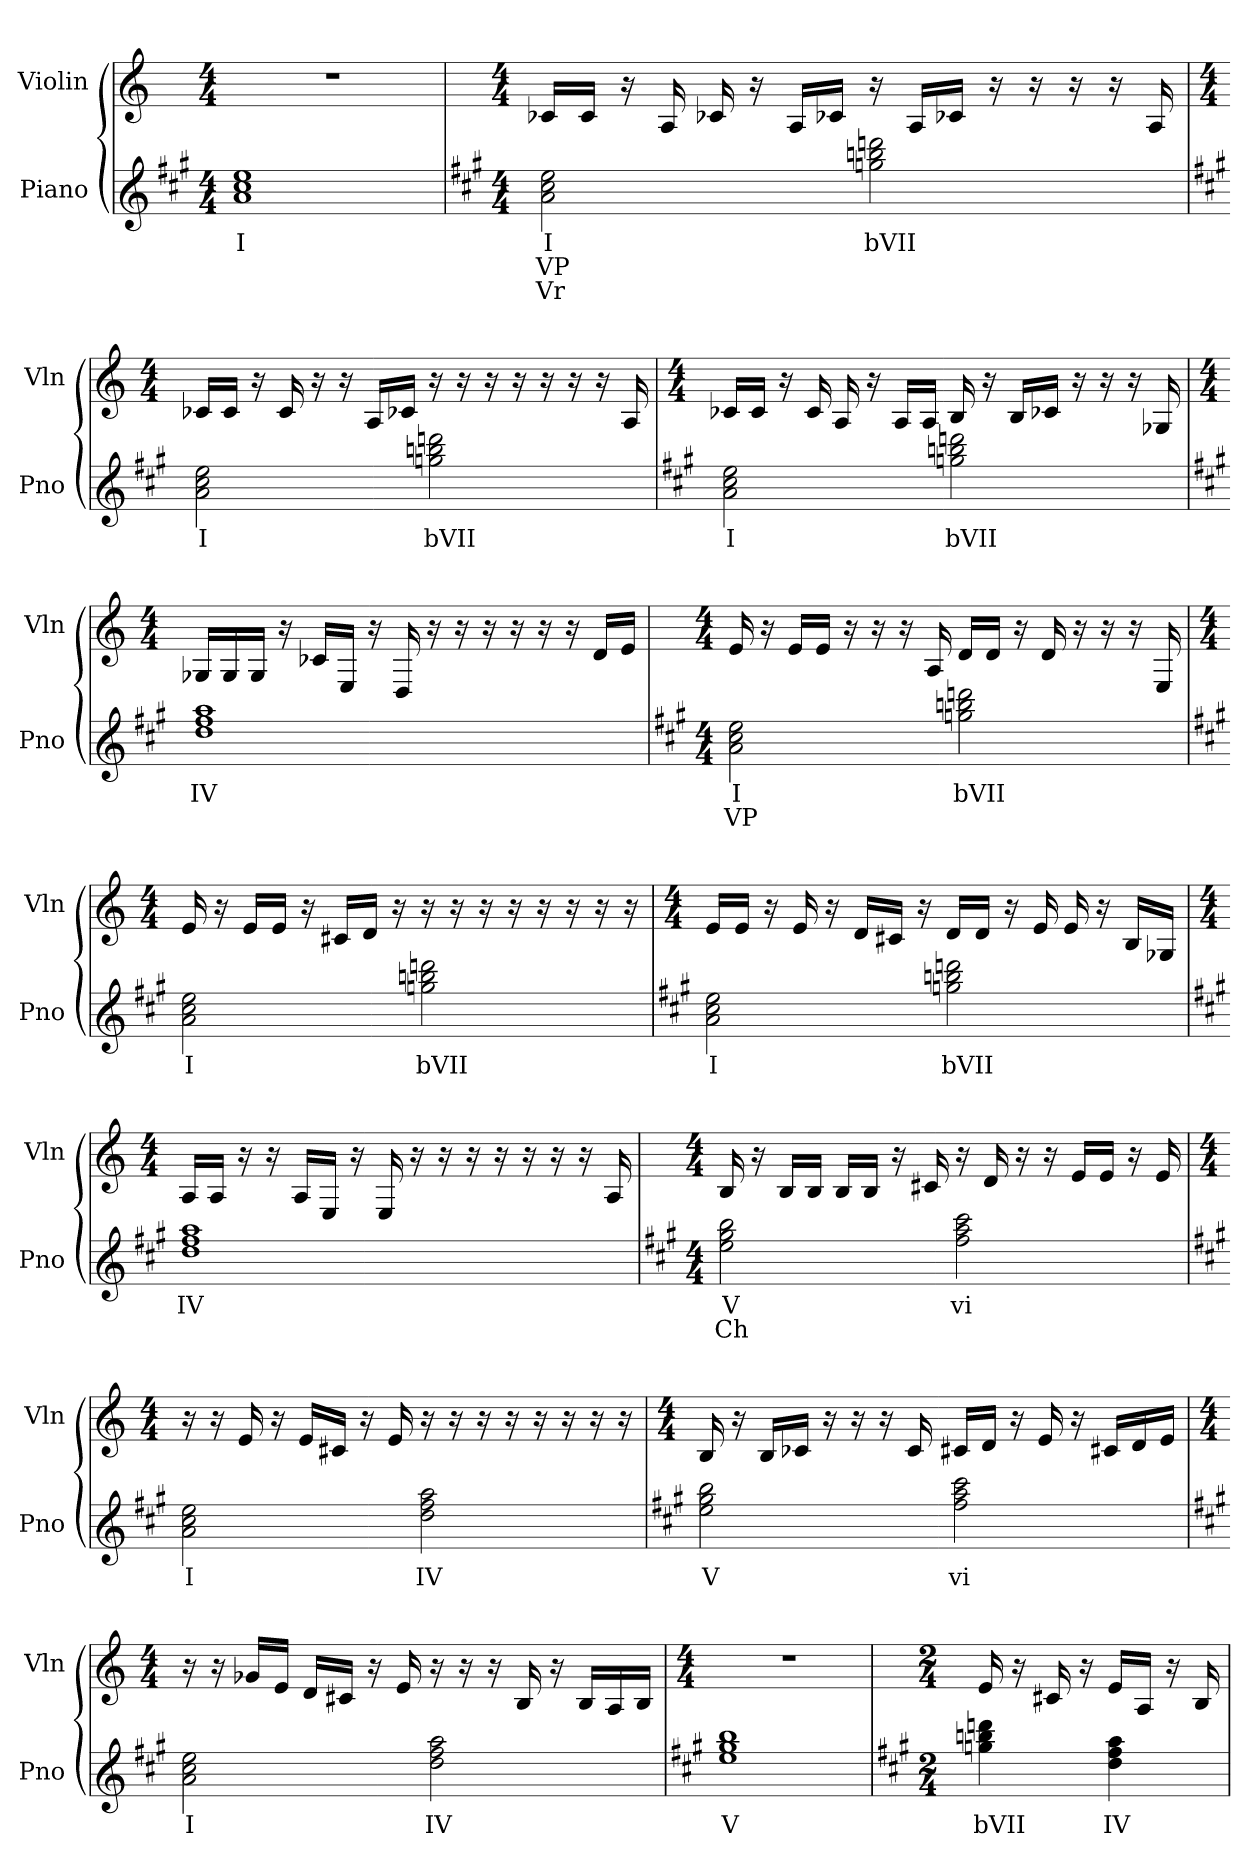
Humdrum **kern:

**kern	**text	**text	**text	**kern
*part2	*part2	*part2	*part2	*part1
*staff2	*staff2	*staff2	*staff2	*staff1
*I"Piano	*	*	*	*I"Violin
*I'Pno	*	*	*	*I'Vln
*k[f#c#g#]	*	*	*	*
*A:	*	*	*	*
*M4/4	*	*	*	*M4/4
=	=	=	=	=
1a 1cc# 1ee	I	.	.	1r
=	=	=	=	=
*k[f#c#g#]	*	*	*	*
*A:	*	*	*	*
*M4/4	*	*	*	*M4/4
2a 2cc# 2ee	I	VP	Vr	16c-XLL
.	.	.	.	16c-JJ
.	.	.	.	16r
.	.	.	.	16A
.	.	.	.	16c-X
.	.	.	.	16r
.	.	.	.	16ALL
.	.	.	.	16c-XJJ
2ggn 2bbn 2dddn	bVII	.	.	16r
.	.	.	.	16ALL
.	.	.	.	16c-XJJ
.	.	.	.	16r
.	.	.	.	16r
.	.	.	.	16r
.	.	.	.	16r
.	.	.	.	16A
=	=	=	=	=
*k[f#c#g#]	*	*	*	*
*A:	*	*	*	*
*	*	*	*	*M4/4
2a 2cc# 2ee	I	.	.	16c-XLL
.	.	.	.	16c-JJ
.	.	.	.	16r
.	.	.	.	16c-
.	.	.	.	16r
.	.	.	.	16r
.	.	.	.	16ALL
.	.	.	.	16c-XJJ
2ggn 2bbn 2dddn	bVII	.	.	16r
.	.	.	.	16r
.	.	.	.	16r
.	.	.	.	16r
.	.	.	.	16r
.	.	.	.	16r
.	.	.	.	16r
.	.	.	.	16A
=	=	=	=	=
*k[f#c#g#]	*	*	*	*
*A:	*	*	*	*
*	*	*	*	*M4/4
2a 2cc# 2ee	I	.	.	16c-XLL
.	.	.	.	16c-JJ
.	.	.	.	16r
.	.	.	.	16c-
.	.	.	.	16A
.	.	.	.	16r
.	.	.	.	16ALL
.	.	.	.	16AJJ
2ggn 2bbn 2dddn	bVII	.	.	16B
.	.	.	.	16r
.	.	.	.	16BLL
.	.	.	.	16c-XJJ
.	.	.	.	16r
.	.	.	.	16r
.	.	.	.	16r
.	.	.	.	16G-X
=	=	=	=	=
*k[f#c#g#]	*	*	*	*
*A:	*	*	*	*
*	*	*	*	*M4/4
1dd 1ff# 1aa	IV	.	.	16G-XLL
.	.	.	.	16G-
.	.	.	.	16G-JJ
.	.	.	.	16r
.	.	.	.	16c-XLL
.	.	.	.	16EJJ
.	.	.	.	16r
.	.	.	.	16D
.	.	.	.	16r
.	.	.	.	16r
.	.	.	.	16r
.	.	.	.	16r
.	.	.	.	16r
.	.	.	.	16r
.	.	.	.	16dLL
.	.	.	.	16eJJ
=	=	=	=	=
*k[f#c#g#]	*	*	*	*
*A:	*	*	*	*
*M4/4	*	*	*	*M4/4
2a 2cc# 2ee	I	VP	.	16e
.	.	.	.	16r
.	.	.	.	16eLL
.	.	.	.	16eJJ
.	.	.	.	16r
.	.	.	.	16r
.	.	.	.	16r
.	.	.	.	16A
2ggn 2bbn 2dddn	bVII	.	.	16dLL
.	.	.	.	16dJJ
.	.	.	.	16r
.	.	.	.	16d
.	.	.	.	16r
.	.	.	.	16r
.	.	.	.	16r
.	.	.	.	16E
=	=	=	=	=
*k[f#c#g#]	*	*	*	*
*A:	*	*	*	*
*	*	*	*	*M4/4
2a 2cc# 2ee	I	.	.	16e
.	.	.	.	16r
.	.	.	.	16eLL
.	.	.	.	16eJJ
.	.	.	.	16r
.	.	.	.	16c#XLL
.	.	.	.	16dJJ
.	.	.	.	16r
2ggn 2bbn 2dddn	bVII	.	.	16r
.	.	.	.	16r
.	.	.	.	16r
.	.	.	.	16r
.	.	.	.	16r
.	.	.	.	16r
.	.	.	.	16r
.	.	.	.	16r
=	=	=	=	=
*k[f#c#g#]	*	*	*	*
*A:	*	*	*	*
*	*	*	*	*M4/4
2a 2cc# 2ee	I	.	.	16eLL
.	.	.	.	16eJJ
.	.	.	.	16r
.	.	.	.	16e
.	.	.	.	16r
.	.	.	.	16dLL
.	.	.	.	16c#XJJ
.	.	.	.	16r
2ggn 2bbn 2dddn	bVII	.	.	16dLL
.	.	.	.	16dJJ
.	.	.	.	16r
.	.	.	.	16e
.	.	.	.	16e
.	.	.	.	16r
.	.	.	.	16BLL
.	.	.	.	16G-XJJ
=	=	=	=	=
*k[f#c#g#]	*	*	*	*
*A:	*	*	*	*
*	*	*	*	*M4/4
1dd 1ff# 1aa	IV	.	.	16ALL
.	.	.	.	16AJJ
.	.	.	.	16r
.	.	.	.	16r
.	.	.	.	16ALL
.	.	.	.	16EJJ
.	.	.	.	16r
.	.	.	.	16E
.	.	.	.	16r
.	.	.	.	16r
.	.	.	.	16r
.	.	.	.	16r
.	.	.	.	16r
.	.	.	.	16r
.	.	.	.	16r
.	.	.	.	16A
=	=	=	=	=
*k[f#c#g#]	*	*	*	*
*A:	*	*	*	*
*M4/4	*	*	*	*M4/4
2ee 2gg# 2bb	V	Ch	.	16B
.	.	.	.	16r
.	.	.	.	16BLL
.	.	.	.	16BJJ
.	.	.	.	16BLL
.	.	.	.	16BJJ
.	.	.	.	16r
.	.	.	.	16c#X
2ff# 2aa 2ccc#	vi	.	.	16r
.	.	.	.	16d
.	.	.	.	16r
.	.	.	.	16r
.	.	.	.	16eLL
.	.	.	.	16eJJ
.	.	.	.	16r
.	.	.	.	16e
=	=	=	=	=
*k[f#c#g#]	*	*	*	*
*A:	*	*	*	*
*	*	*	*	*M4/4
2a 2cc# 2ee	I	.	.	16r
.	.	.	.	16r
.	.	.	.	16e
.	.	.	.	16r
.	.	.	.	16eLL
.	.	.	.	16c#XJJ
.	.	.	.	16r
.	.	.	.	16e
2dd 2ff# 2aa	IV	.	.	16r
.	.	.	.	16r
.	.	.	.	16r
.	.	.	.	16r
.	.	.	.	16r
.	.	.	.	16r
.	.	.	.	16r
.	.	.	.	16r
=	=	=	=	=
*k[f#c#g#]	*	*	*	*
*A:	*	*	*	*
*	*	*	*	*M4/4
2ee 2gg# 2bb	V	.	.	16B
.	.	.	.	16r
.	.	.	.	16BLL
.	.	.	.	16c-XJJ
.	.	.	.	16r
.	.	.	.	16r
.	.	.	.	16r
.	.	.	.	16c-
2ff# 2aa 2ccc#	vi	.	.	16c#XLL
.	.	.	.	16dJJ
.	.	.	.	16r
.	.	.	.	16e
.	.	.	.	16r
.	.	.	.	16c#XLL
.	.	.	.	16d
.	.	.	.	16eJJ
=	=	=	=	=
*k[f#c#g#]	*	*	*	*
*A:	*	*	*	*
*	*	*	*	*M4/4
2a 2cc# 2ee	I	.	.	16r
.	.	.	.	16r
.	.	.	.	16g-XLL
.	.	.	.	16eJJ
.	.	.	.	16dLL
.	.	.	.	16c#XJJ
.	.	.	.	16r
.	.	.	.	16e
2dd 2ff# 2aa	IV	.	.	16r
.	.	.	.	16r
.	.	.	.	16r
.	.	.	.	16B
.	.	.	.	16r
.	.	.	.	16BLL
.	.	.	.	16A
.	.	.	.	16BJJ
=	=	=	=	=
*k[f#c#g#]	*	*	*	*
*A:	*	*	*	*
*	*	*	*	*M4/4
1ee 1gg# 1bb	V	.	.	1r
=	=	=	=	=
*k[f#c#g#]	*	*	*	*
*A:	*	*	*	*
*M2/4	*	*	*	*M2/4
4ggn 4bbn 4dddn	bVII	.	.	16e
.	.	.	.	16r
.	.	.	.	16c#X
.	.	.	.	16r
4dd 4ff# 4aa	IV	.	.	16eLL
.	.	.	.	16AJJ
.	.	.	.	16r
.	.	.	.	16B
=	=	=	=	=
*-	*-	*-	*-	*-
